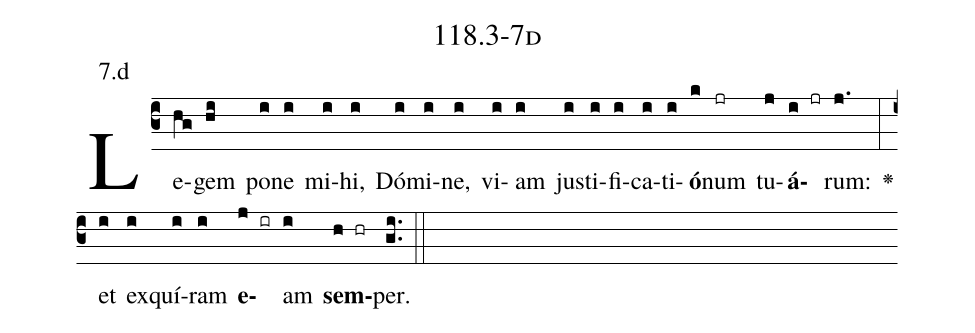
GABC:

name: 118.3-7d;
annotation: 7.d;
%%
(c3)Le(hg)gem(hi) po(i)ne(i) mi(i)hi,(i) Dó(i)mi(i)ne,(i) vi(i)am(i) jus(i)ti(i)fi(i)ca(i)ti(i)<b>ó</b>(k)num(jr) tu(j)<b>á</b>(i jr)rum:(j.) <v>\greheightstar</v>(:) et(i) ex(i)quí(i)ram(i) <b>e</b>(j ir)am(i) <b>sem</b>(h hr)per.(gi..) (::)


%E(i) u(i) o(j) u(i) a(h) e.(gi..) (::)
